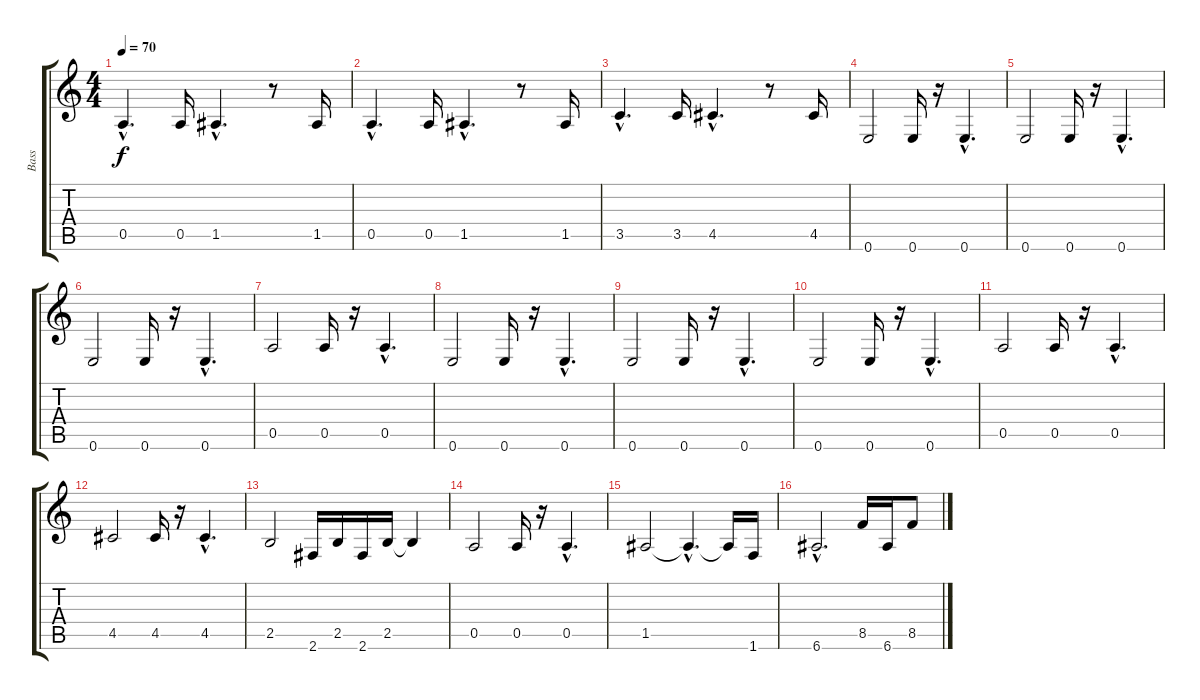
\track ("Bass" "Bass") {instrument electricbassfinger}
\staff {score tabs}
\tuning (E4 B3 G3 D3 A2 E2) {hide}
\ts (4 4)
\tempo 70
\clef g2
\ks c
0.5{hac}.4{d dy f} 0.5.16 1.5{hac}.4{d} r.8 1.5.16 |
0.5{hac}.4{d} 0.5.16 1.5{hac}.4{d} r.8 1.5.16 |
3.5{hac}.4{d} 3.5.16 4.5{hac}.4{d} r.8 4.5.16 |
0.6.2 0.6.16 r.16 0.6{hac}.4{d} |
0.6.2 0.6.16 r.16 0.6{hac}.4{d} |
0.6.2 0.6.16 r.16 0.6{hac}.4{d} |
0.5.2 0.5.16 r.16 0.5{hac}.4{d} |
0.6.2 0.6.16 r.16 0.6{hac}.4{d} |
0.6.2 0.6.16 r.16 0.6{hac}.4{d} |
0.6.2 0.6.16 r.16 0.6{hac}.4{d} |
0.5.2 0.5.16 r.16 0.5{hac}.4{d} |
4.5.2 4.5.16 r.16 4.5{hac}.4{d} |
2.5.2 2.6.16 2.5.16 2.6.16 2.5.16 2.5{t}.4 |
0.5.2 0.5.16 r.16 0.5{hac}.4{d} |
1.5.2 1.5{hac t}.4{d} 1.5{t}.16 1.6.16 |
6.6{hac}.2{d} 8.5.16 6.6.16 8.5.8
